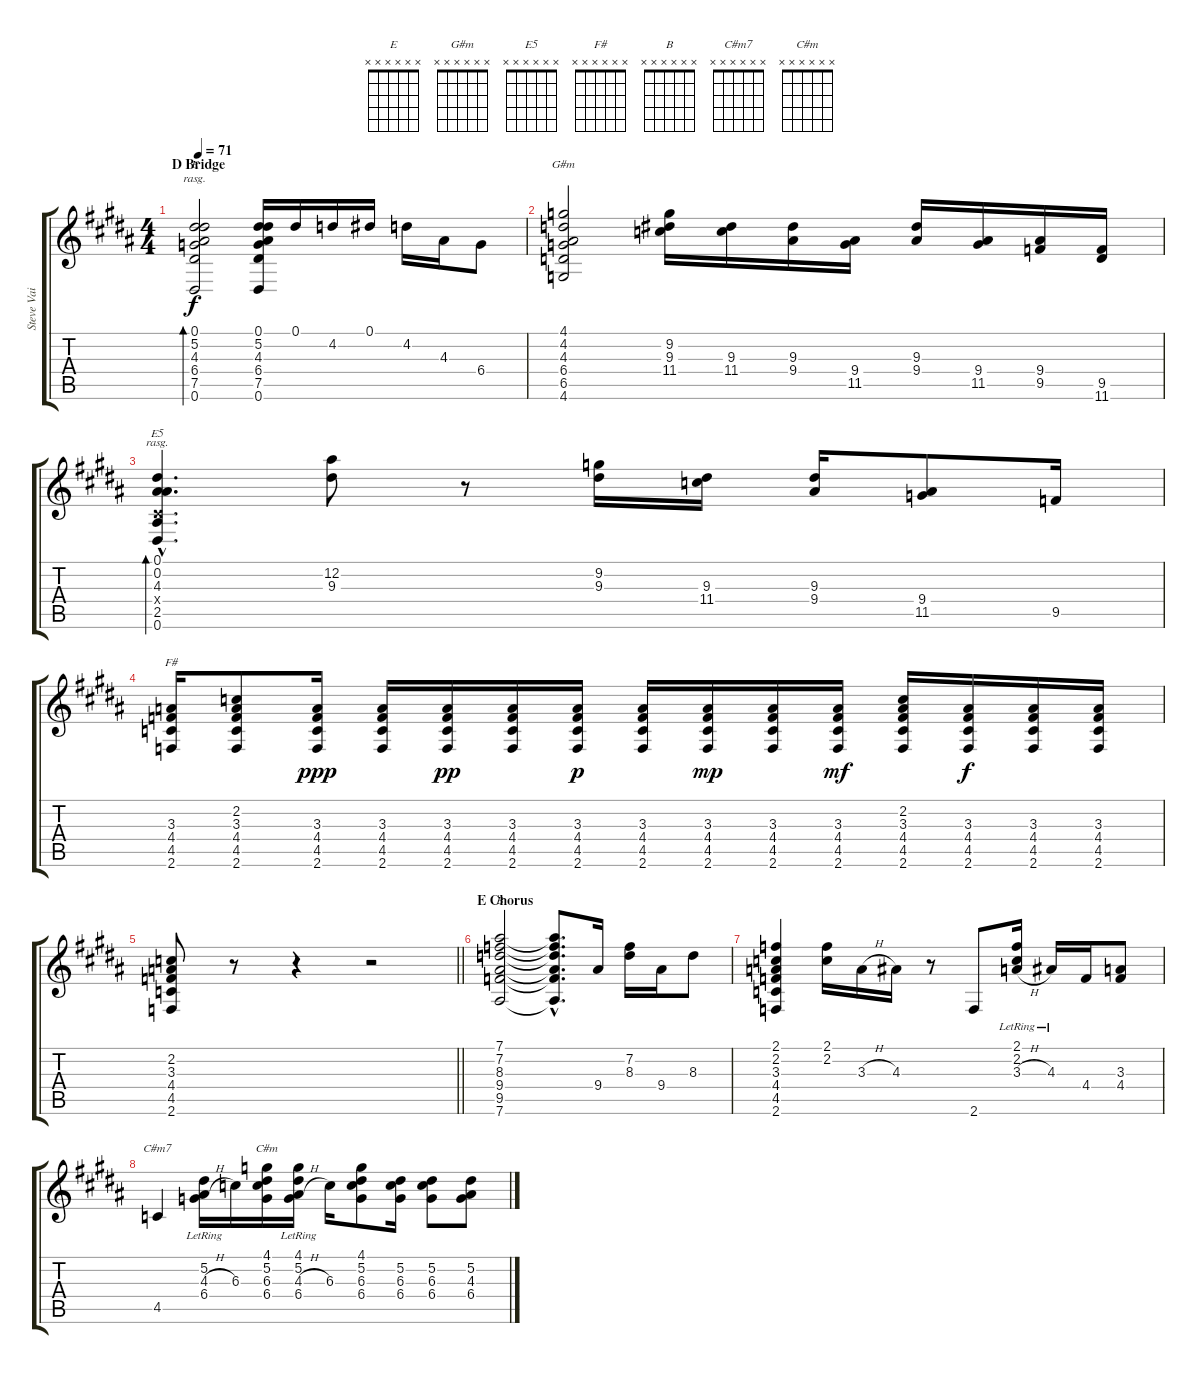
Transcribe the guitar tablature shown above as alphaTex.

\track ("Steve Vai" "Steve Vai") {instrument acousticguitarsteel}
\staff {score tabs}
\tuning (Eb4 Bb3 Gb3 Db3 Ab2 Eb2) {hide}
\chord ("E" x x x x x x)
\chord ("G#m" x x x x x x)
\chord ("E5" x x x x x x)
\chord ("F#" x x x x x x)
\chord ("B" x x x x x x)
\chord ("C#m7" x x x x x x)
\chord ("C#m" x x x x x x)
\ts (4 4)
\section ("" "D Bridge")
\tempo 71
\clef g2
\ks b
(0.1 5.2 4.3 6.4 7.5 0.6).2{bd 120 ch "E" rasg ii dy f} (0.1 5.2 4.3 6.4 7.5 0.6).16 0.1.16 4.2.16 0.1.16 4.2.16 4.3.16 6.4.8 |
(4.1 4.2 4.3 6.4 6.5 4.6).2{ch "G#m"} (9.2 9.3 11.4).16 (9.3 11.4).16 (9.3 9.4).16 (9.4 11.5).16 (9.3 9.4).16 (9.4 11.5).16 (9.4 9.5).16 (9.5 11.6).16 |
(0.1{hac} 0.2{hac} 4.3{hac} 0.4{hac x} 2.5{hac} 0.6{hac}).4{d bd 120 ch "E5" rasg ii} (12.2 9.3).8 r.8 (9.2 9.3).16 (9.3 11.4).16 (9.3 9.4).16 (9.4 11.5).8 9.5.16 |
(3.3 4.4 4.5 2.6).16{ch "F#"} (2.2 3.3 4.4 4.5 2.6).8 (3.3 4.4 4.5 2.6).16{dy ppp} (3.3 4.4 4.5 2.6).16 (3.3 4.4 4.5 2.6).16{dy pp} (3.3 4.4 4.5 2.6).16 (3.3 4.4 4.5 2.6).16{dy p} (3.3 4.4 4.5 2.6).16 (3.3 4.4 4.5 2.6).16{dy mp} (3.3 4.4 4.5 2.6).16 (3.3 4.4 4.5 2.6).16{dy mf} (2.2 3.3 4.4 4.5 2.6).16 (3.3 4.4 4.5 2.6).16{dy f} (3.3 4.4 4.5 2.6).16 (3.3 4.4 4.5 2.6).16 |
\barLineRight lightlight
(2.2 3.3 4.4 4.5 2.6).8 r.8 r.4 r.2 |
\section ("" "E Chorus")
(7.1 7.2 8.3 9.4 9.5 7.6).2{ch "B"} (7.1{hac t} 7.2{hac t} 8.3{hac t} 9.4{hac t} 9.5{hac t} 7.6{hac t}).8{d} 9.4.16 (7.2 8.3).16 9.4.16 8.3.8 |
(2.1 2.2 3.3 4.4 4.5 2.6).4 (2.1 2.2).16 3.3{h}.16 4.3.16 r.8 2.6.8 (2.1{lr} 2.2{lr} 3.3{h}).16 4.3{lr}.16 4.4.16 (3.3 4.4).8 |
4.5.4{ch "C#m7"} (5.2{lr} 4.3{h} 6.4{lr}).16 6.3.16 (4.1 5.2 6.3 6.4).16{ch "C#m"} (4.1{lr} 5.2{lr} 4.3{h} 6.4{lr}).16 6.3.16 (4.1 5.2 6.3 6.4).8 (5.2 6.3 6.4).16 (5.2 6.3 6.4).8 (5.2 4.3 6.4).8
